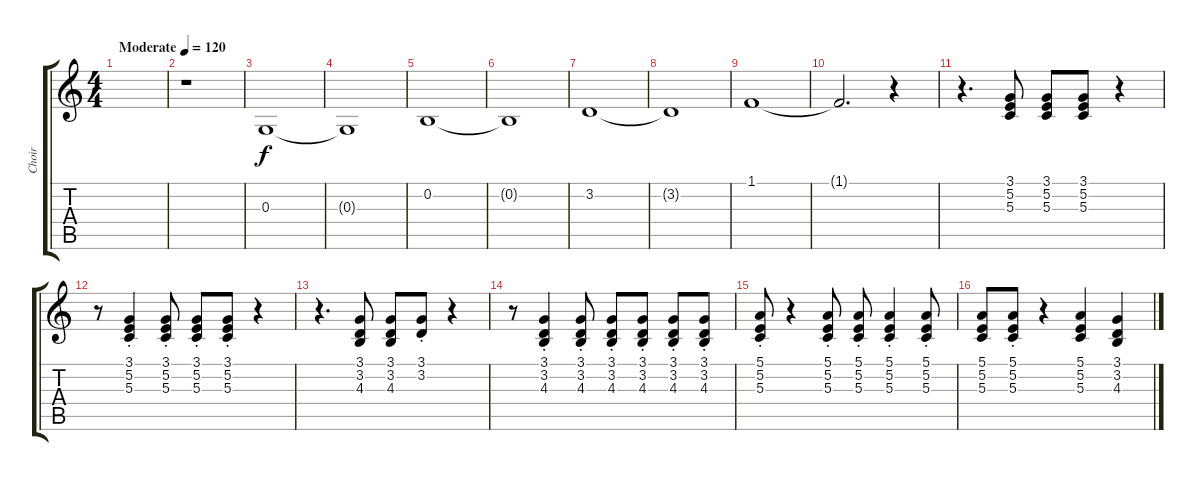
\track ("Choir" "Choir") {instrument voiceoohs}
\staff {score tabs}
\tuning (E4 B3 G3 D3 A2 E2) {hide}
\ts (4 4)
\tempo (120 "Moderate")
\clef g2
\ks c
|
r.1 |
0.3.1{instrument choiraahs} |
0.3{t}.1 |
0.2.1 |
0.2{t}.1 |
3.2.1 |
3.2{t}.1 |
1.1.1 |
1.1{t}.2{d} r.4 |
r.4{d instrument voiceoohs} (3.1 5.2 5.3).8 (3.1 5.2 5.3).8 (3.1 5.2 5.3).8 r.4 |
r.8 (3.1{st} 5.2{st} 5.3{st}).4 (3.1{st} 5.2{st} 5.3{st}).8 (3.1{st} 5.2{st} 5.3{st}).8 (3.1{st} 5.2{st} 5.3{st}).8 r.4 |
r.4{d} (3.1 3.2 4.3).8 (3.1 3.2 4.3).8 (3.1{st} 3.2{st}).8 r.4 |
r.8 (3.1{st} 3.2{st} 4.3{st}).4 (3.1{st} 3.2{st} 4.3{st}).8 (3.1{st} 3.2{st} 4.3{st}).8 (3.1{st} 3.2{st} 4.3{st}).8 (3.1{st} 3.2{st} 4.3{st}).8 (3.1{st} 3.2{st} 4.3{st}).8 |
(5.1{st} 5.2{st} 5.3{st}).8 r.4 (5.1{st} 5.2{st} 5.3{st}).8 (5.1{st} 5.2{st} 5.3{st}).8 (5.1{st} 5.2{st} 5.3{st}).4 (5.1{st} 5.2{st} 5.3{st}).8 |
(5.1 5.2 5.3).8 (5.1{st} 5.2{st} 5.3{st}).8 r.4 (5.1 5.2 5.3).4 (3.1 3.2 4.3).4
